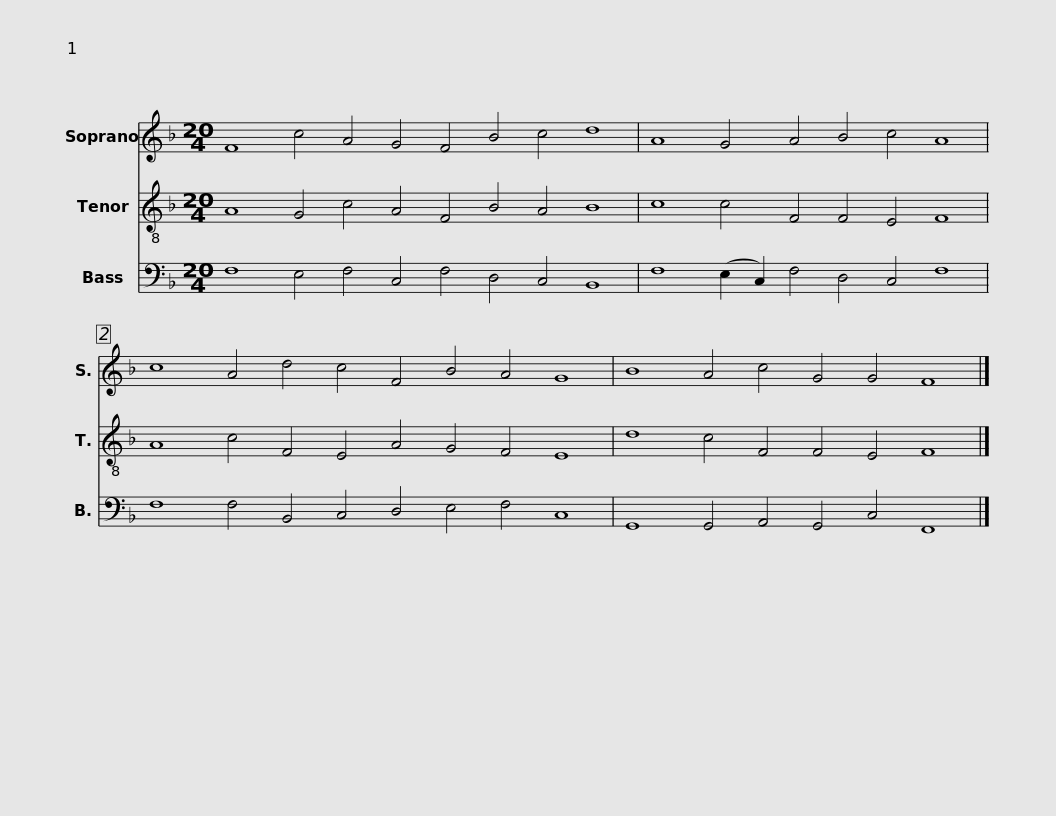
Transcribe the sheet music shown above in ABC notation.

X:1
%%score 1 2 3
L:1/8
M:20/4
I:linebreak $
K:F
V:1 treble
V:2 treble-8
V:3 bass
V:1
 F8 c4 A4 G4 F4 B4 c4 d8 | A8 G4 A4 B4 c4 A8 |$ c8 A4 d4 c4 F4 B4 A4 G8 | B8 A4 c4 G4 G4 F8 |] %4
V:2
 A8 G4 c4 A4 F4 B4 A4 B8 | c8 c4 F4 F4 E4 F8 |$ A8 c4 F4 E4 A4 G4 F4 E8 | d8 c4 F4 F4 E4 F8 |] %4
V:3
 F,8 E,4 F,4 C,4 F,4 D,4 C,4 B,,8 | F,8 (E,2 C,2) F,4 D,4 C,4 F,8 |$ F,8 F,4 B,,4 C,4 D,4 E,4 F,4 C,8 | G,,8 G,,4 A,,4 G,,4 C,4 F,,8 |] %4
